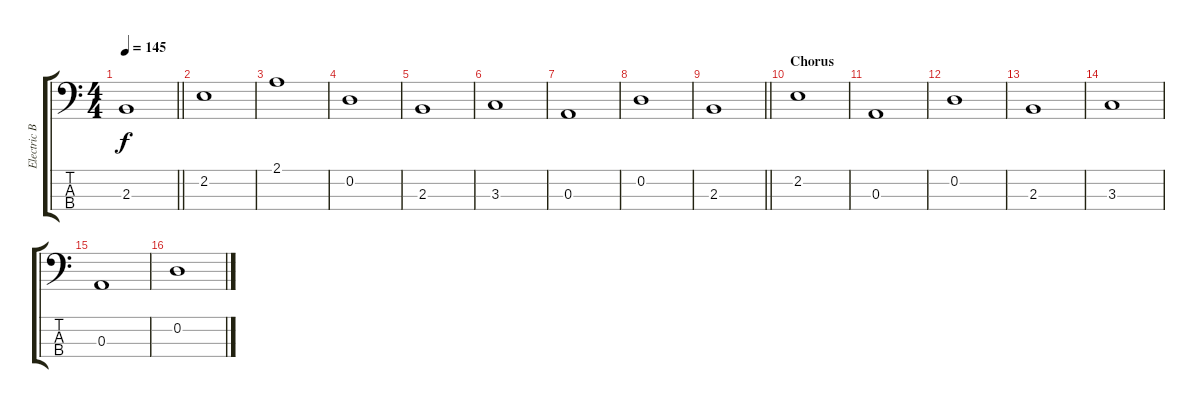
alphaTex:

\track ("Electric Bass (Finger)" "Electric B") {instrument electricbassfinger}
\staff {score tabs}
\tuning (G2 D2 A1 E1) {hide}
\ts (4 4)
\tempo 145
\clef f4
\barLineRight lightlight
\ks c
2.3.1{dy f} |
2.2.1 |
2.1.1 |
0.2.1 |
2.3.1 |
3.3.1 |
0.3.1 |
0.2.1 |
\barLineRight lightlight
2.3.1 |
\section ("" "Chorus")
2.2.1 |
0.3.1 |
0.2.1 |
2.3.1 |
3.3.1 |
0.3.1 |
0.2.1
